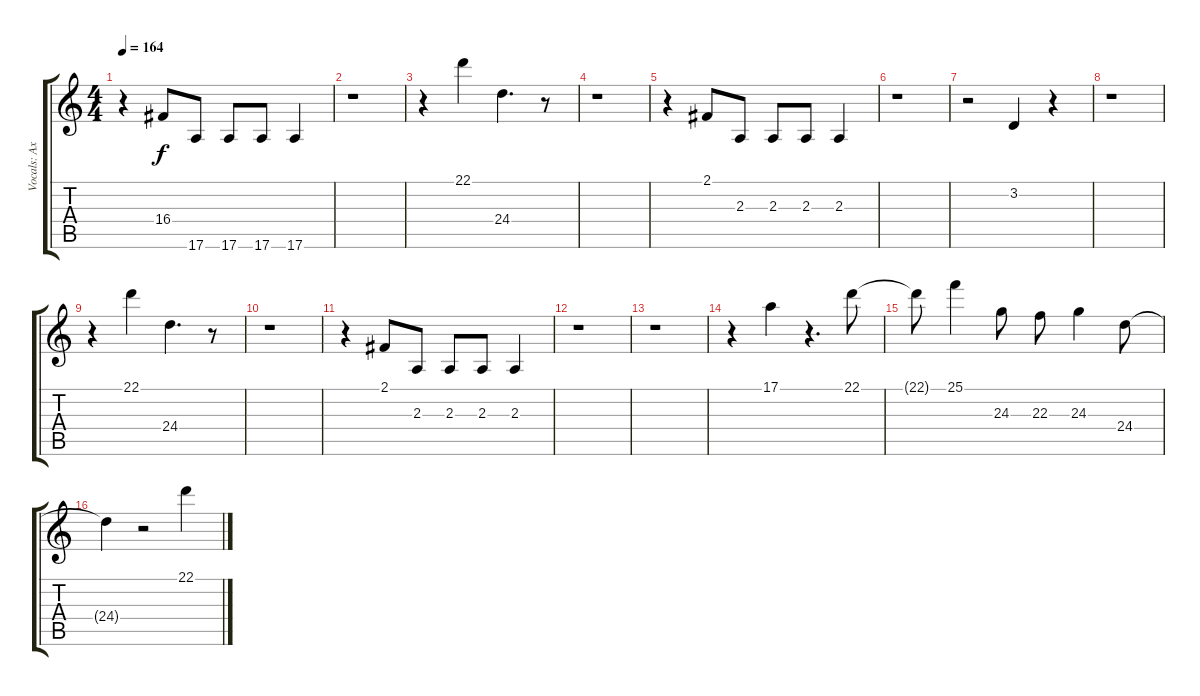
\track ("Vocals: Axl Rose" "Vocals: Ax") {instrument lead2sawtooth}
\staff {score tabs}
\tuning (E4 B3 G3 D3 A2 E2) {hide}
\ts (4 4)
\tempo 164
\clef g2
\ks c
r.4{dy f} 16.4.8 17.6.8 17.6.8 17.6.8 17.6.4 |
r.1 |
r.4 22.1.4 24.4.4{d} r.8 |
r.1 |
r.4 2.1.8 2.3.8 2.3.8 2.3.8 2.3.4 |
r.1 |
r.2 3.2.4 r.4 |
r.1 |
r.4 22.1.4 24.4.4{d} r.8 |
r.1 |
r.4 2.1.8 2.3.8 2.3.8 2.3.8 2.3.4 |
r.1 |
r.1 |
r.4 17.1.4 r.4{d} 22.1.8 |
22.1{t}.8 25.1.4 24.3.8 22.3.8 24.3.4 24.4.8 |
24.4{t}.4 r.2 22.1.4
